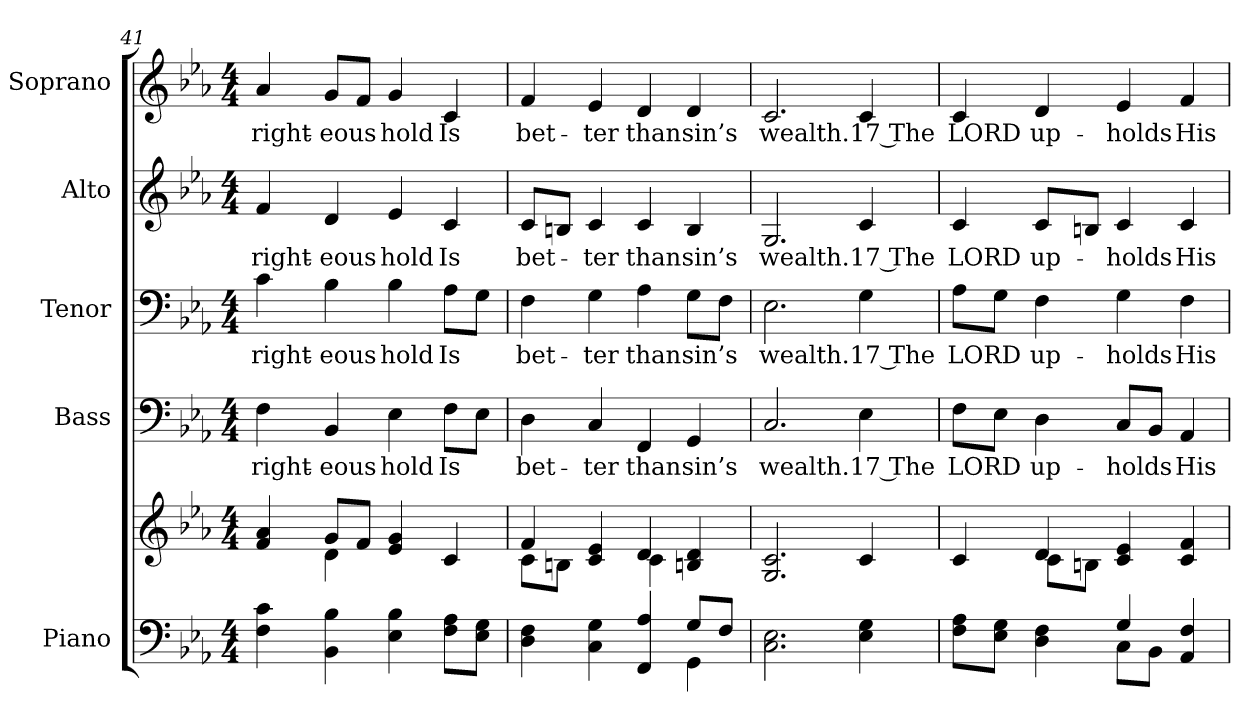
**kern	**kern	**kern	**text	**kern	**text	**kern	**text	**kern	**text
*part5	*part5	*part4	*part4	*part3	*part3	*part2	*part2	*part1	*part1
*staff6	*staff5	*staff4	*staff4	*staff3	*staff3	*staff2	*staff2	*staff1	*staff1
*I"Piano	*	*I"Bass	*	*I"Tenor	*	*I"Alto	*	*I"Soprano	*
*I'Pno.	*	*I'B.	*	*I'T.	*	*I'A.	*	*I'S.	*
!!LO:PB:g=z
*clefF4	*clefG2	*clefF4	*	*clefF4	*	*clefG2	*	*clefG2	*
*k[b-e-a-]	*k[b-e-a-]	*k[b-e-a-]	*	*k[b-e-a-]	*	*k[b-e-a-]	*	*k[b-e-a-]	*
*E-:	*E-:	*E-:	*	*E-:	*	*E-:	*	*E-:	*
*M4/4	*M4/4	*M4/4	*	*M4/4	*	*M4/4	*	*M4/4	*
=41	=41	=41	=41	=41	=41	=41	=41	=41	=41
*	*^	*	*	*	*	*	*	*	*
!	!	!	!	!LO:LY:b:color=#000000	!	!	!	!	!	!
!	!	!	!	!	!	!LO:LY:b:color=#000000	!	!	!	!
!	!	!	!	!	!	!	!	!LO:LY:b:color=#000000	!	!
!	!	!	!	!	!	!	!	!	!	!LO:LY:b:color=#000000
4Fi\ 4ci	4fi/ 4a-i	4ryy	4Fi\	right-	4ci\	right-	4fi/	right-	4a-i/	right-
!	!	!	!	!LO:LY:b:color=#000000	!	!	!	!	!	!
!	!	!	!	!	!	!LO:LY:b:color=#000000	!	!	!	!
!	!	!	!	!	!	!	!	!LO:LY:b:color=#000000	!	!
!	!	!	!	!	!	!	!	!	!	!LO:LY:b:color=#000000
4BB-i\ 4B-i	8gi/L	4di\	4BB-i/	-eous	4B-i\	-eous	4di/	-eous	8gi/L	-eous
.	8fi/J	.	.	.	.	.	.	.	8fi/J	.
!	!	!	!	!LO:LY:b:color=#000000	!	!	!	!	!	!
!	!	!	!	!	!	!LO:LY:b:color=#000000	!	!	!	!
!	!	!	!	!	!	!	!	!LO:LY:b:color=#000000	!	!
!	!	!	!	!	!	!	!	!	!	!LO:LY:b:color=#000000
4E-i\ 4B-i	4e-i/ 4gi	2ryy	4E-i\	hold	4B-i\	hold	4e-i/	hold	4gi/	hold
!	!	!	!	!LO:LY:b:color=#000000	!	!	!	!	!	!
!	!	!	!	!	!	!LO:LY:b:color=#000000	!	!	!	!
!	!	!	!	!	!	!	!	!LO:LY:b:color=#000000	!	!
!	!	!	!	!	!	!	!	!	!	!LO:LY:b:color=#000000
8Fi\ 8A-iL	4ci/	.	8Fi\L	Is	8A-i\L	Is	4ci/	Is	4ci/	Is
8E-i\ 8GiJ	.	.	8E-i\J	.	8Gi\J	.	.	.	.	.
=42	=42	=42	=42	=42	=42	=42	=42	=42	=42	=42
*^	*	*	*	*	*	*	*	*	*	*
!	!	!	!	!	!LO:LY:b:color=#000000	!	!	!	!	!	!
!	!	!	!	!	!	!	!LO:LY:b:color=#000000	!	!	!	!
!	!	!	!	!	!	!	!	!	!LO:LY:b:color=#000000	!	!
!	!	!	!	!	!	!	!	!	!	!	!LO:LY:b:color=#000000
4Di\ 4Fi	2ryy	4fi/	8ci\L	4Di\	bet-	4Fi\	bet-	8ci/L	bet-	4fi/	bet-
.	.	.	8Bni\J	.	.	.	.	8Bni/J	.	.	.
!	!	!	!	!	!LO:LY:b:color=#000000	!	!	!	!	!	!
!	!	!	!	!	!	!	!LO:LY:b:color=#000000	!	!	!	!
!	!	!	!	!	!	!	!	!	!LO:LY:b:color=#000000	!	!
!	!	!	!	!	!	!	!	!	!	!	!LO:LY:b:color=#000000
4Ci\ 4Gi	.	4ci/ 4e-i	4ryy	4Ci/	-ter	4Gi\	-ter	4ci/	-ter	4e-i/	-ter
!	!	!	!	!	!LO:LY:b:color=#000000	!	!	!	!	!	!
!	!	!	!	!	!	!	!LO:LY:b:color=#000000	!	!	!	!
!	!	!	!	!	!	!	!	!	!LO:LY:b:color=#000000	!	!
!	!	!	!	!	!	!	!	!	!	!	!LO:LY:b:color=#000000
4FFi/ 4A-i	4ryy	4di/	4ci\	4FFi/	than	4A-i\	than	4ci/	than	4di/	than
!	!	!	!	!	!LO:LY:b:color=#000000	!	!	!	!	!	!
!	!	!	!	!	!	!	!LO:LY:b:color=#000000	!	!	!	!
!	!	!	!	!	!	!	!	!	!LO:LY:b:color=#000000	!	!
!	!	!	!	!	!	!	!	!	!	!	!LO:LY:b:color=#000000
8Gi/L	4GGi\	4Bni/ 4di	4ryy	4GGi/	sin’s	8Gi\L	sin’s	4Bi/	sin’s	4di/	sin’s
8Fi/J	.	.	.	.	.	8Fi\J	.	.	.	.	.
*v	*v	*	*	*	*	*	*	*	*	*	*
*	*v	*v	*	*	*	*	*	*	*	*
=43	=43	=43	=43	=43	=43	=43	=43	=43	=43
!	!	!	!LO:LY:b:color=#000000	!	!	!	!	!	!
!	!	!	!	!	!LO:LY:b:color=#000000	!	!	!	!
!	!	!	!	!	!	!	!LO:LY:b:color=#000000	!	!
!	!	!	!	!	!	!	!	!	!LO:LY:b:color=#000000
2.Ci\ 2.E-i	2.Gi/ 2.ci	2.Ci/	wealth.	2.E-i\	wealth.	2.Gi/	wealth.	2.ci/	wealth.
!	!	!	!LO:LY:b:color=#000000	!	!	!	!	!	!
!	!	!	!	!	!LO:LY:b:color=#000000	!	!	!	!
!	!	!	!	!	!	!	!LO:LY:b:color=#000000	!	!
!	!	!	!	!	!	!	!	!	!LO:LY:b:color=#000000
4E-i\ 4Gi	4ci/	4E-i\	17 The	4Gi\	17 The	4ci/	17 The	4ci/	17 The
=44	=44	=44	=44	=44	=44	=44	=44	=44	=44
*^	*^	*	*	*	*	*	*	*	*
!	!	!	!	!	!LO:LY:b:color=#000000	!	!	!	!	!	!
!	!	!	!	!	!	!	!LO:LY:b:color=#000000	!	!	!	!
!	!	!	!	!	!	!	!	!	!LO:LY:b:color=#000000	!	!
!	!	!	!	!	!	!	!	!	!	!	!LO:LY:b:color=#000000
8Fi\ 8A-iL	2ryy	4ci/	4ryy	8Fi\L	LORD	8A-i\L	LORD	4ci/	LORD	4ci/	LORD
8E-i\ 8GiJ	.	.	.	8E-i\J	.	8Gi\J	.	.	.	.	.
!	!	!	!	!	!LO:LY:b:color=#000000	!	!	!	!	!	!
!	!	!	!	!	!	!	!LO:LY:b:color=#000000	!	!	!	!
!	!	!	!	!	!	!	!	!	!LO:LY:b:color=#000000	!	!
!	!	!	!	!	!	!	!	!	!	!	!LO:LY:b:color=#000000
4Di\ 4Fi	.	4di/	8ci\L	4Di\	up-	4Fi\	up-	8ci/L	up-	4di/	up-
.	.	.	8Bni\J	.	.	.	.	8Bni/J	.	.	.
!	!	!	!	!	!LO:LY:b:color=#000000	!	!	!	!	!	!
!	!	!	!	!	!	!	!LO:LY:b:color=#000000	!	!	!	!
!	!	!	!	!	!	!	!	!	!LO:LY:b:color=#000000	!	!
!	!	!	!	!	!	!	!	!	!	!	!LO:LY:b:color=#000000
4Gi/	8Ci\L	4ci/ 4e-i	2ryy	8Ci/L	-holds	4Gi\	-holds	4ci/	-holds	4e-i/	-holds
.	8BB-i\J	.	.	8BB-i/J	.	.	.	.	.	.	.
!	!	!	!	!	!LO:LY:b:color=#000000	!	!	!	!	!	!
!	!	!	!	!	!	!	!LO:LY:b:color=#000000	!	!	!	!
!	!	!	!	!	!	!	!	!	!LO:LY:b:color=#000000	!	!
!	!	!	!	!	!	!	!	!	!	!	!LO:LY:b:color=#000000
4AA-i/ 4Fi	4ryy	4ci/ 4fi	.	4AA-i/	His	4Fi\	His	4ci/	His	4fi/	His
*v	*v	*	*	*	*	*	*	*	*	*	*
*	*v	*v	*	*	*	*	*	*	*	*
=	=	=	=	=	=	=	=	=	=
*-	*-	*-	*-	*-	*-	*-	*-	*-	*-
